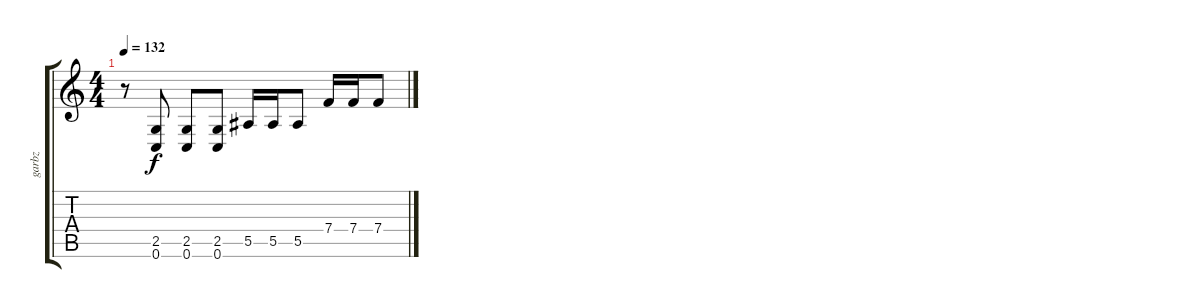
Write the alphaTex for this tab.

\track ("garbz" "garbz") {instrument distortionguitar}
\staff {score tabs}
\tuning (C4 G3 Eb3 Bb2 F2 C2) {hide}
\ts (4 4)
\tempo 132
\clef g2
\ks c
r.8{dy f} (2.5 0.6).8 (2.5 0.6).8 (2.5 0.6).8 5.5.16 5.5.16 5.5.8 7.4.16 7.4.16 7.4.8
